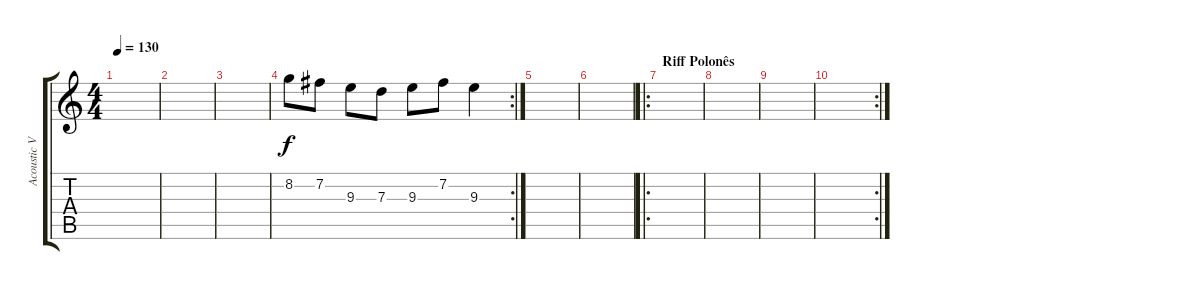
\track ("Acoustic VI" "Acoustic V") {instrument electricguitarjazz}
\staff {score tabs}
\tuning (E4 B3 G3 D3 A2 E2) {hide}
\ts (4 4)
\tempo 130
\clef g2
\ks c
|
|
|
\rc 2
8.2.8{instrument electricguitarjazz} 7.2.8 9.3.8 7.3.8 9.3.8 7.2.8 9.3.4 |
|
|
\ro
\section ("" "Riff Polonês")
|
|
|
\rc 2
